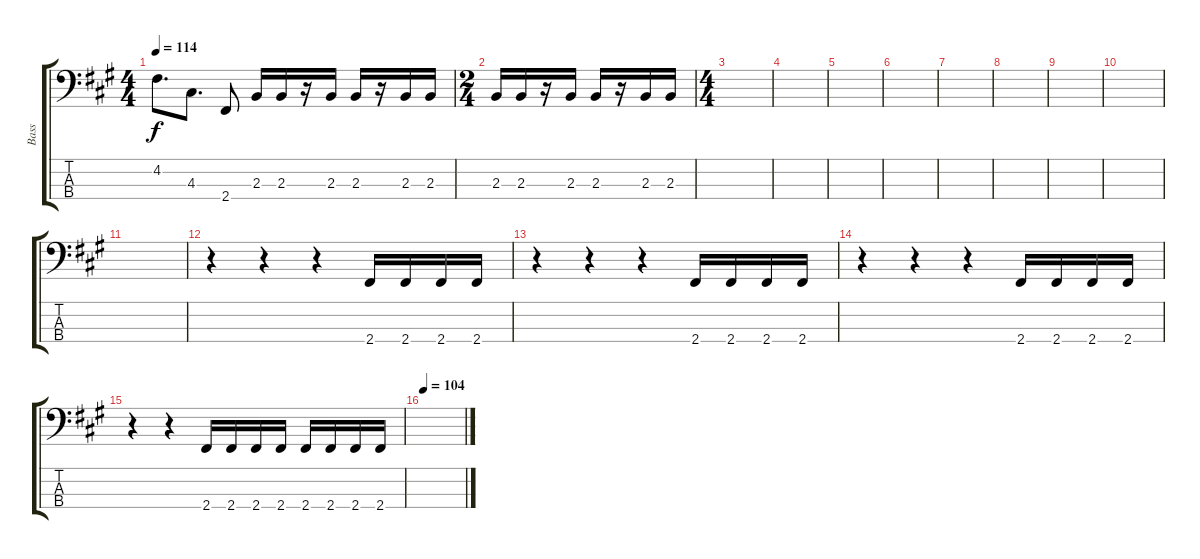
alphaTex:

\track ("Bass" "Bass") {instrument electricbassfinger}
\staff {score tabs}
\tuning (G2 D2 A1 E1) {hide}
\ts (4 4)
\tempo 114
\clef f4
\ks a
4.2.8{d dy f} 4.3.8{d} 2.4.8 2.3.16 2.3.16 r.16 2.3.16 2.3.16 r.16 2.3.16 2.3.16 |
\ts (2 4)
2.3.16 2.3.16 r.16 2.3.16 2.3.16 r.16 2.3.16 2.3.16 |
\ts (4 4)
|
|
|
|
|
|
|
|
|
r.4 r.4 r.4 2.4.16 2.4.16 2.4.16 2.4.16 |
r.4 r.4 r.4 2.4.16 2.4.16 2.4.16 2.4.16 |
r.4 r.4 r.4 2.4.16 2.4.16 2.4.16 2.4.16 |
r.4 r.4 2.4.16 2.4.16 2.4.16 2.4.16 2.4.16 2.4.16 2.4.16 2.4.16 |
\tempo 104
